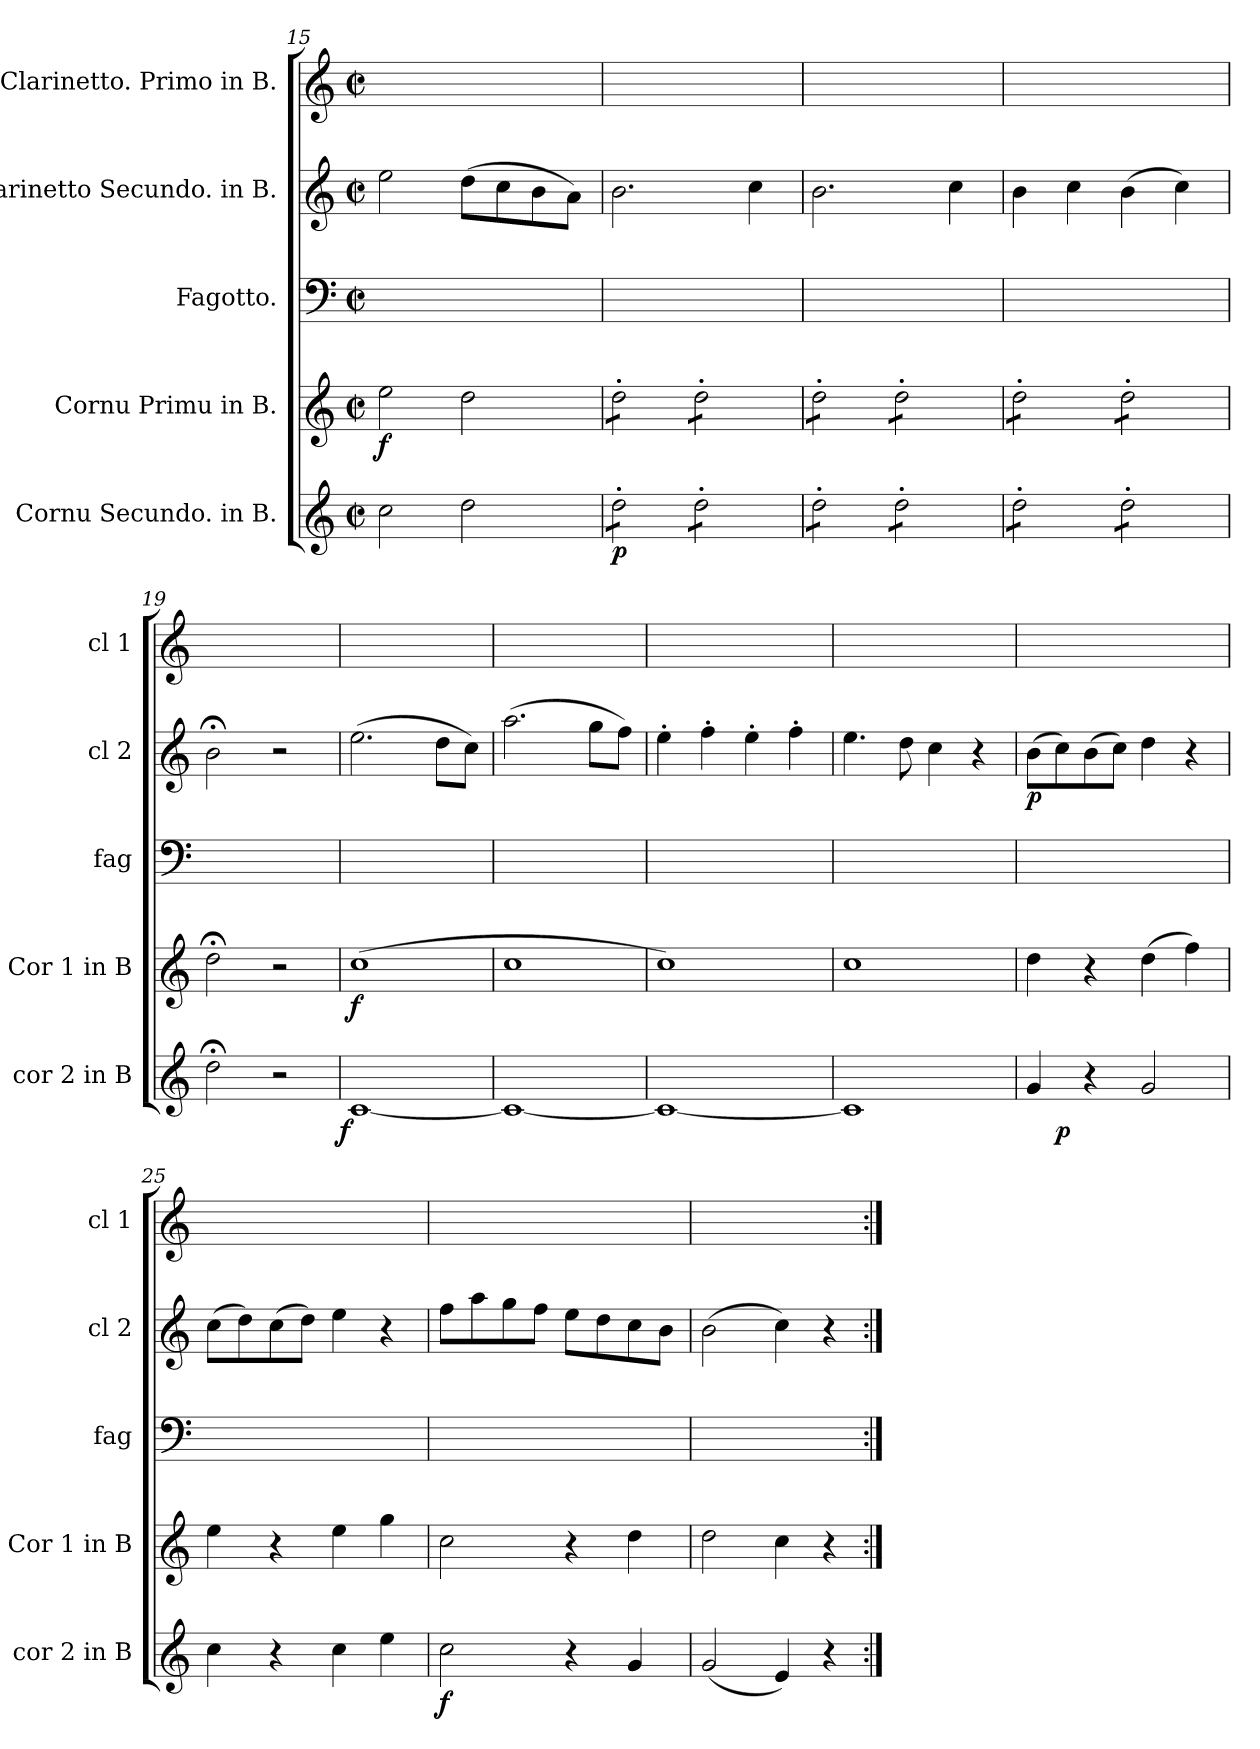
**kern	**dynam	**kern	**dynam	**kern	**kern	**dynam	**kern
*part5	*part5	*part4	*part4	*part3	*part2	*part2	*part1
*staff5	*staff5	*staff4	*staff4	*staff3	*staff2	*staff2	*staff1
*I"Cornu Secundo. in B.	*	*I"Cornu Primu in B.	*	*I"Fagotto.	*I"Clarinetto Secundo. in B.	*	*I"Clarinetto. Primo in B.
*I'cor 2 in B	*	*I'Cor 1 in B	*	*I'fag	*I'cl 2	*	*I'cl 1
*clefG2	*	*clefG2	*	*clefF4	*clefG2	*	*clefG2
*ITrd1c2	*	*ITrd1c2	*	*	*ITrd1c2	*	*ITrd1c2
*k[b-e-]	*	*k[b-e-]	*	*k[]	*k[b-e-]	*	*k[b-e-]
*M2/2	*	*M2/2	*	*M2/2	*M2/2	*	*M2/2
*met(c|)	*	*met(c|)	*	*met(c|)	*met(c|)	*	*met(c|)
=15	=15	=15	=15	=15	=15	=15	=15
!	!LO:DY:rj	!	!	!	!	!	!
2b-\	for	2dd\	f	1ryy	2dd\	for.	1ryy
2cc\	.	2cc\	.	.	(8cc\L	.	.
.	.	.	.	.	8b-\	.	.
.	.	.	.	.	8a\	.	.
.	.	.	.	.	8g\J)	.	.
=16	=16	=16	=16	=16	=16	=16	=16
*tremolo	*	*	*	*	*	*	*
*	*	*tremolo	*	*	*	*	*
8cc'\L	p	8cc'\L	p&colon;	1ryy	2.a\	.	1ryy
8cc'\	.	8cc'\	.	.	.	.	.
8cc'\	.	8cc'\	.	.	.	.	.
8cc'\J	.	8cc'\J	.	.	.	.	.
8cc'\L	.	8cc'\L	.	.	.	.	.
8cc'\	.	8cc'\	.	.	.	.	.
8cc'\	.	8cc'\	.	.	4b-\	.	.
8cc'\J	.	8cc'\J	.	.	.	.	.
=17	=17	=17	=17	=17	=17	=17	=17
8cc'\L	.	8cc'\L	.	1ryy	2.a\	.	1ryy
8cc'\	.	8cc'\	.	.	.	.	.
8cc'\	.	8cc'\	.	.	.	.	.
8cc'\J	.	8cc'\J	.	.	.	.	.
8cc'\L	.	8cc'\L	.	.	.	.	.
8cc'\	.	8cc'\	.	.	.	.	.
8cc'\	.	8cc'\	.	.	4b-\	.	.
8cc'\J	.	8cc'\J	.	.	.	.	.
=18	=18	=18	=18	=18	=18	=18	=18
8cc'\L	.	8cc'\L	.	1ryy	4a\	.	1ryy
8cc'\	.	8cc'\	.	.	.	.	.
8cc'\	.	8cc'\	.	.	4b-\	.	.
8cc'\J	.	8cc'\J	.	.	.	.	.
8cc'\L	.	8cc'\L	.	.	(4a\	.	.
8cc'\	.	8cc'\	.	.	.	.	.
8cc'\	.	8cc'\	.	.	4b-\)	.	.
8cc'\J	.	8cc'\J	.	.	.	.	.
*	*	*Xtremolo	*	*	*	*	*
*Xtremolo	*	*	*	*	*	*	*
=19	=19	=19	=19	=19	=19	=19	=19
2cc;<\	.	2cc;<\	.	1ryy	2a;<\	.	1ryy
2r	.	2r	.	.	2r	.	.
=20	=20	=20	=20	=20	=20	=20	=20
!	!LO:DY:rj	!	!	!	!	!	!
[>1B-/	f	(1b-\	f	1ryy	(2.dd\	.	1ryy
.	.	.	.	.	8cc\L	.	.
.	.	.	.	.	8b-\J)	.	.
=21	=21	=21	=21	=21	=21	=21	=21
1B-/_>	.	1b-\	.	1ryy	(2.gg\	.	1ryy
.	.	.	.	.	8ff\L	.	.
.	.	.	.	.	8ee-\J)	.	.
=22	=22	=22	=22	=22	=22	=22	=22
1B-/_	.	1b-\)	.	1ryy	4dd'\	.	1ryy
.	.	.	.	.	4ee-'\	.	.
.	.	.	.	.	4dd'\	.	.
.	.	.	.	.	4ee-'\	.	.
=23	=23	=23	=23	=23	=23	=23	=23
1B-/]	.	1b-\	.	1ryy	4.dd\	.	1ryy
.	.	.	.	.	8cc\	.	.
.	.	.	.	.	4b-\	.	.
.	.	.	.	.	4r	.	.
=24	=24	=24	=24	=24	=24	=24	=24
*^	*	*	*	*	*	*	*
4f/	8ryy	.	4cc\	.	1ryy	(8a\L	p	1ryy
.	2..ryy	p	.	.	.	8b-\)	.	.
4r	.	.	4r	.	.	(8a\	.	.
.	.	.	.	.	.	8b-\J)	.	.
2f/	.	.	(4cc\	.	.	4cc\	.	.
.	.	.	4ee-\)	.	.	4r	.	.
*v	*v	*	*	*	*	*	*	*
=25	=25	=25	=25	=25	=25	=25	=25
4b-\	.	4dd\	.	1ryy	(8b-\L	.	1ryy
.	.	.	.	.	8cc\)	.	.
4r	.	4r	.	.	(8b-\	.	.
.	.	.	.	.	8cc\J)	.	.
4b-\	.	4dd\	.	.	4dd\	.	.
4dd\	.	4ff\	.	.	4r	.	.
=26	=26	=26	=26	=26	=26	=26	=26
2b-\	f	2b-\	.	1ryy	8ee-\L	.	1ryy
.	.	.	.	.	8gg\	.	.
.	.	.	.	.	8ff\	.	.
.	.	.	.	.	8ee-\J	.	.
4r	.	4r	.	.	8dd\L	.	.
.	.	.	.	.	8cc\	.	.
4f/	.	4cc\	.	.	8b-\	.	.
.	.	.	.	.	8a\J	.	.
=27	=27	=27	=27	=27	=27	=27	=27
(2f/	.	2cc\	.	1ryy	(2a\	.	1ryy
4d/)	.	4b-\	.	.	4b-\)	.	.
4r	.	4r	.	.	4r	.	.
=:|!	=:|!	=:|!	=:|!	=:|!	=:|!	=:|!	=:|!
*-	*-	*-	*-	*-	*-	*-	*-
